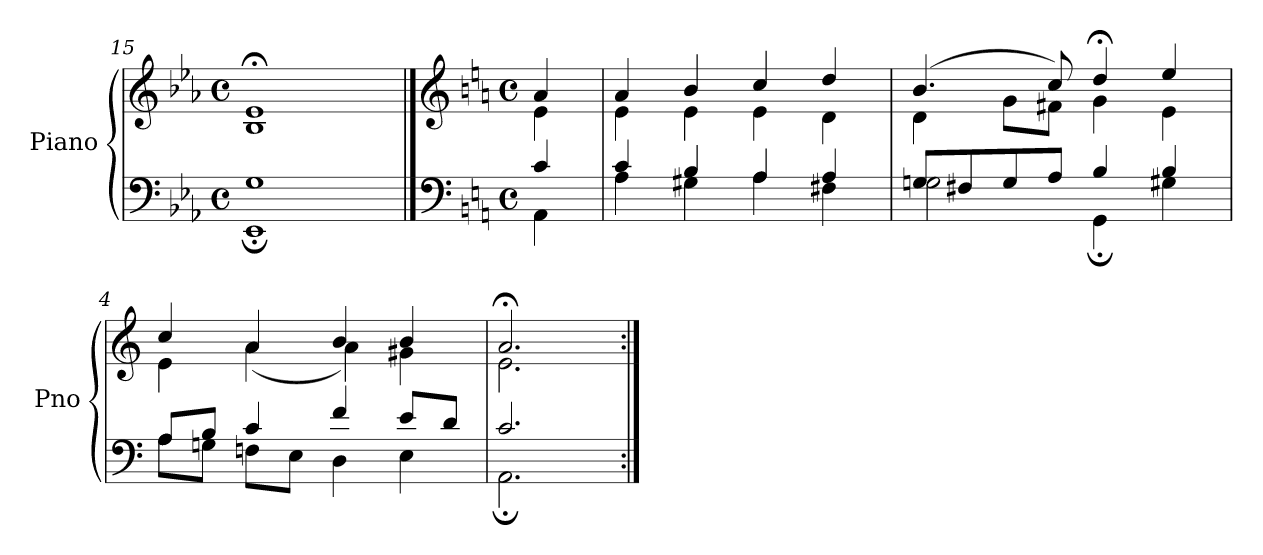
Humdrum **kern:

**kern	**kern
*part1	*part1
*staff2	*staff1
*I"Piano	*
*I'Pno	*
*clefF4	*clefG2
*k[b-e-a-]	*k[b-e-a-]
*M4/4	*M4/4
*met(c)	*met(c)
=15	=15
*^	*^
1G	1EE-;	1e-;<	1B-
==1	==1	==1	==1
*clefF4	*	*clefG2	*
*k[]	*	*k[]	*
*M4/4	*	*M4/4	*
*met(c)	*	*met(c)	*
4c/	4AA\	4a/	4e\
=2	=2	=2	=2
4c/	4A\	4a/	4e\
4B/	4G#X\	4b/	4e\
4A/	4A\	4cc/	4e\
4A/	4F#X\	4dd/	4d\
=3	=3	=3	=3
8Gn/L	2G\	(>4.b/	4d\
8F#X/	.	.	.
8G/	.	.	8g\L
8A/J	.	8cc/)	8f#X\J
4B/	4GG;\	4dd;</	4g\
4B/	4G#X\	4ee/	4e\
=4	=4	=4	=4
8A/L	8A\L	4cc/	4e\
8B/J	8Gn\J	.	.
4c/	8Fn\L	4a/	(<4a\
.	8E\J	.	.
4f/	4D\	4b/	4a\)
8e/L	4E\	4b/	4g#X\
8d/J	.	.	.
=5	=5	=5	=5
2.c/	2.AA;\	2.a;</	2.e\
*v	*v	*	*
*	*v	*v
=:|!	=:|!
*-	*-
